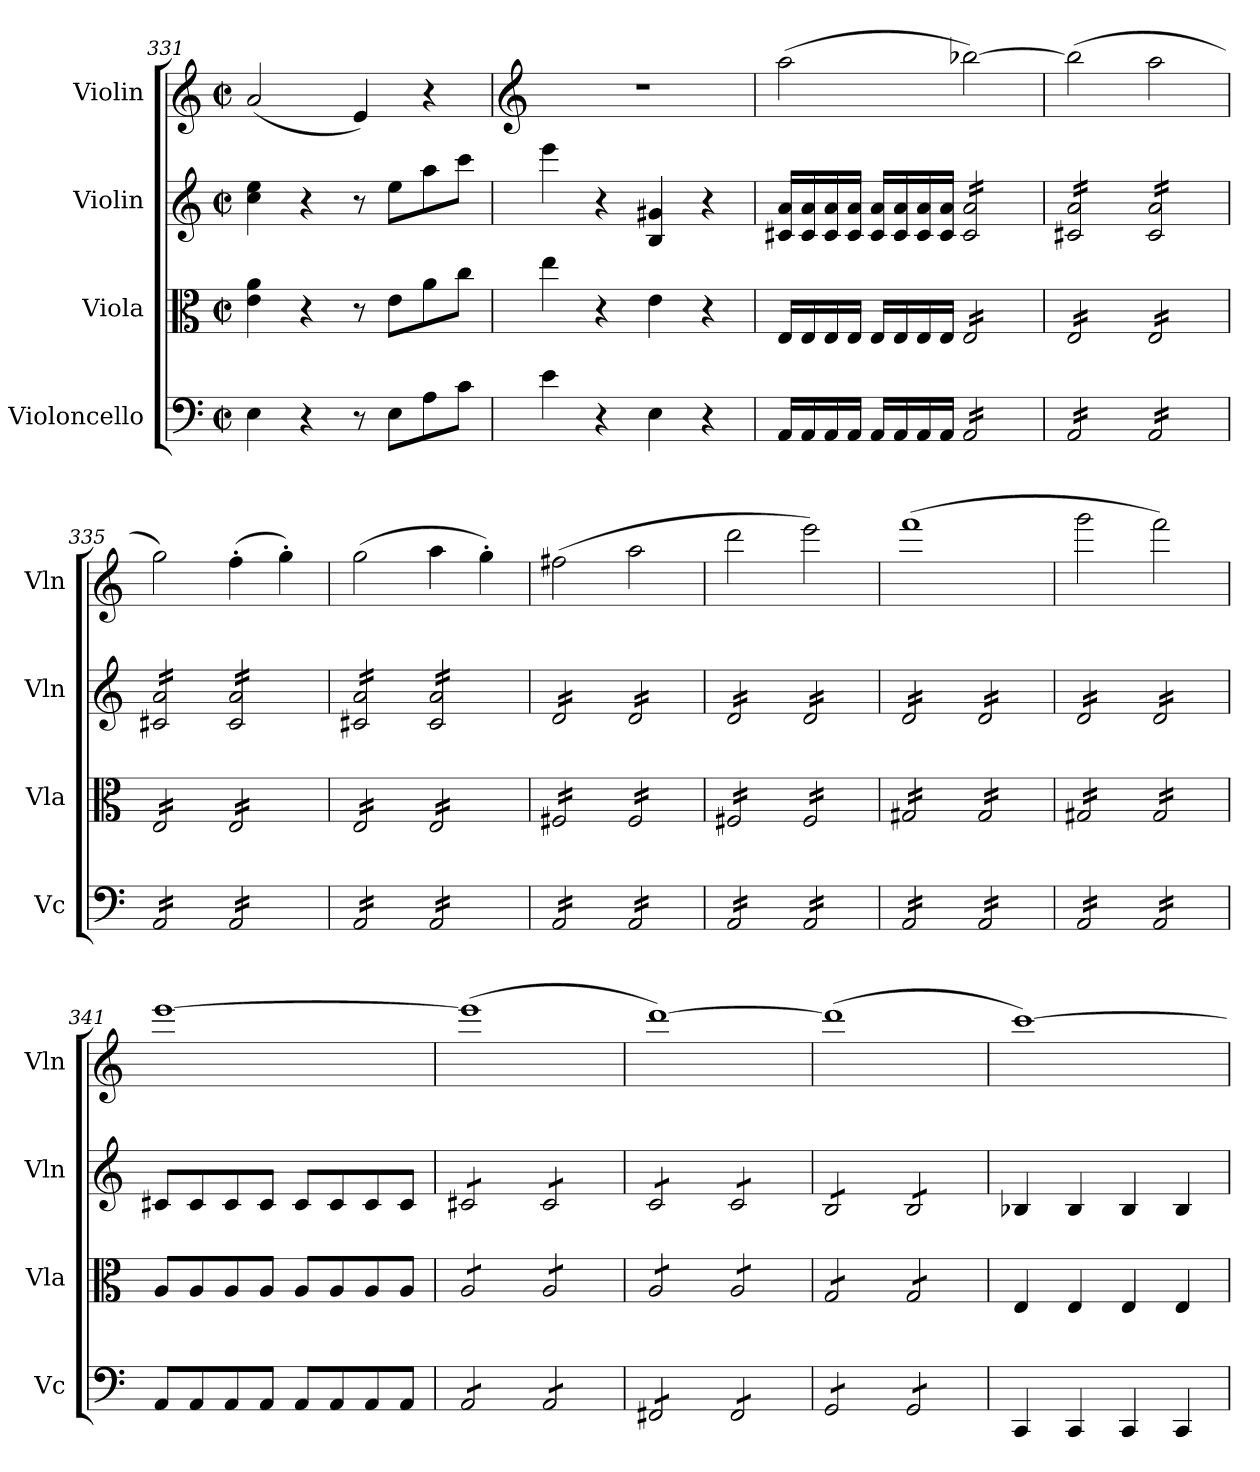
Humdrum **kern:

**kern	**kern	**kern	**kern
*part4	*part3	*part2	*part1
*staff4	*staff3	*staff2	*staff1
*I"Violoncello	*I"Viola	*I"Violin	*I"Violin
*I'Vc	*I'Vla	*I'Vln	*I'Vln
*clefF4	*clefC3	*clefG2	*clefG2
*k[]	*k[]	*k[]	*k[]
*M2/2	*M2/2	*M2/2	*M2/2
*met(c|)	*met(c|)	*met(c|)	*met(c|)
=331	=331	=331	=331
4E\	4e\ 4a\	4cc\ 4ee\	(2a/
4r	4r	4r	.
8r	8r	8r	4e/)
8E\L	8e\L	8ee\L	.
8A\	8a\	8aa\	4r
8c\J	8cc\J	8ccc\J	.
=332	=332	=332	=332
*	*	*	*clefG2
4e\	4ee\	4eee\	1r
4r	4r	4r	.
4E\	4e\	4B/ 4g#X/	.
4r	4r	4r	.
=333	=333	=333	=333
16AA/LL	16E/LL	16c#X/ 16a/LL	(2aa\
16AA/	16E/	16c#/ 16a/	.
16AA/	16E/	16c#/ 16a/	.
16AA/JJ	16E/JJ	16c#/ 16a/JJ	.
16AA/LL	16E/LL	16c#/ 16a/LL	.
16AA/	16E/	16c#/ 16a/	.
16AA/	16E/	16c#/ 16a/	.
16AA/JJ	16E/JJ	16c#/ 16a/JJ	.
*tremolo	*	*	*
*	*tremolo	*	*
*	*	*tremolo	*
16AA/LL	16E/LL	16c#/ 16a/LL	[2bb-X\)
16AA/	16E/	16c#/ 16a/	.
16AA/	16E/	16c#/ 16a/	.
16AA/	16E/	16c#/ 16a/	.
16AA/	16E/	16c#/ 16a/	.
16AA/	16E/	16c#/ 16a/	.
16AA/	16E/	16c#/ 16a/	.
16AA/JJ	16E/JJ	16c#/ 16a/JJ	.
=334	=334	=334	=334
16AA/LL	16E/LL	16c#X/ 16a/LL	(2bb-\]
16AA/	16E/	16c#X/ 16a/	.
16AA/	16E/	16c#X/ 16a/	.
16AA/	16E/	16c#X/ 16a/	.
16AA/	16E/	16c#X/ 16a/	.
16AA/	16E/	16c#X/ 16a/	.
16AA/	16E/	16c#X/ 16a/	.
16AA/JJ	16E/JJ	16c#X/ 16a/JJ	.
16AA/LL	16E/LL	16c#/ 16a/LL	2aa\
16AA/	16E/	16c#/ 16a/	.
16AA/	16E/	16c#/ 16a/	.
16AA/	16E/	16c#/ 16a/	.
16AA/	16E/	16c#/ 16a/	.
16AA/	16E/	16c#/ 16a/	.
16AA/	16E/	16c#/ 16a/	.
16AA/JJ	16E/JJ	16c#/ 16a/JJ	.
=335	=335	=335	=335
16AA/LL	16E/LL	16c#X/ 16a/LL	2gg\)
16AA/	16E/	16c#X/ 16a/	.
16AA/	16E/	16c#X/ 16a/	.
16AA/	16E/	16c#X/ 16a/	.
16AA/	16E/	16c#X/ 16a/	.
16AA/	16E/	16c#X/ 16a/	.
16AA/	16E/	16c#X/ 16a/	.
16AA/JJ	16E/JJ	16c#X/ 16a/JJ	.
16AA/LL	16E/LL	16c#/ 16a/LL	(4ff'\
16AA/	16E/	16c#/ 16a/	.
16AA/	16E/	16c#/ 16a/	.
16AA/	16E/	16c#/ 16a/	.
16AA/	16E/	16c#/ 16a/	4gg'\)
16AA/	16E/	16c#/ 16a/	.
16AA/	16E/	16c#/ 16a/	.
16AA/JJ	16E/JJ	16c#/ 16a/JJ	.
=336	=336	=336	=336
16AA/LL	16E/LL	16c#X/ 16a/LL	(2gg\
16AA/	16E/	16c#X/ 16a/	.
16AA/	16E/	16c#X/ 16a/	.
16AA/	16E/	16c#X/ 16a/	.
16AA/	16E/	16c#X/ 16a/	.
16AA/	16E/	16c#X/ 16a/	.
16AA/	16E/	16c#X/ 16a/	.
16AA/JJ	16E/JJ	16c#X/ 16a/JJ	.
16AA/LL	16E/LL	16c#/ 16a/LL	4aa\
16AA/	16E/	16c#/ 16a/	.
16AA/	16E/	16c#/ 16a/	.
16AA/	16E/	16c#/ 16a/	.
16AA/	16E/	16c#/ 16a/	4gg'\)
16AA/	16E/	16c#/ 16a/	.
16AA/	16E/	16c#/ 16a/	.
16AA/JJ	16E/JJ	16c#/ 16a/JJ	.
=337	=337	=337	=337
16AA/LL	16F#X/LL	16d/LL	(2ff#X\
16AA/	16F#X/	16d/	.
16AA/	16F#X/	16d/	.
16AA/	16F#X/	16d/	.
16AA/	16F#X/	16d/	.
16AA/	16F#X/	16d/	.
16AA/	16F#X/	16d/	.
16AA/JJ	16F#X/JJ	16d/JJ	.
16AA/LL	16F#/LL	16d/LL	2aa\
16AA/	16F#/	16d/	.
16AA/	16F#/	16d/	.
16AA/	16F#/	16d/	.
16AA/	16F#/	16d/	.
16AA/	16F#/	16d/	.
16AA/	16F#/	16d/	.
16AA/JJ	16F#/JJ	16d/JJ	.
=338	=338	=338	=338
16AA/LL	16F#X/LL	16d/LL	2ddd\
16AA/	16F#X/	16d/	.
16AA/	16F#X/	16d/	.
16AA/	16F#X/	16d/	.
16AA/	16F#X/	16d/	.
16AA/	16F#X/	16d/	.
16AA/	16F#X/	16d/	.
16AA/JJ	16F#X/JJ	16d/JJ	.
16AA/LL	16F#/LL	16d/LL	2eee\)
16AA/	16F#/	16d/	.
16AA/	16F#/	16d/	.
16AA/	16F#/	16d/	.
16AA/	16F#/	16d/	.
16AA/	16F#/	16d/	.
16AA/	16F#/	16d/	.
16AA/JJ	16F#/JJ	16d/JJ	.
=339	=339	=339	=339
16AA/LL	16G#X/LL	16d/LL	(1fff
16AA/	16G#X/	16d/	.
16AA/	16G#X/	16d/	.
16AA/	16G#X/	16d/	.
16AA/	16G#X/	16d/	.
16AA/	16G#X/	16d/	.
16AA/	16G#X/	16d/	.
16AA/JJ	16G#X/JJ	16d/JJ	.
16AA/LL	16G#/LL	16d/LL	.
16AA/	16G#/	16d/	.
16AA/	16G#/	16d/	.
16AA/	16G#/	16d/	.
16AA/	16G#/	16d/	.
16AA/	16G#/	16d/	.
16AA/	16G#/	16d/	.
16AA/JJ	16G#/JJ	16d/JJ	.
=340	=340	=340	=340
16AA/LL	16G#X/LL	16d/LL	2ggg\
16AA/	16G#X/	16d/	.
16AA/	16G#X/	16d/	.
16AA/	16G#X/	16d/	.
16AA/	16G#X/	16d/	.
16AA/	16G#X/	16d/	.
16AA/	16G#X/	16d/	.
16AA/JJ	16G#X/JJ	16d/JJ	.
16AA/LL	16G#/LL	16d/LL	2fff\)
16AA/	16G#/	16d/	.
16AA/	16G#/	16d/	.
16AA/	16G#/	16d/	.
16AA/	16G#/	16d/	.
16AA/	16G#/	16d/	.
16AA/	16G#/	16d/	.
16AA/JJ	16G#/JJ	16d/JJ	.
*	*	*Xtremolo	*
*	*Xtremolo	*	*
*Xtremolo	*	*	*
=341	=341	=341	=341
8AA/L	8A/L	8c#X/L	[1eee
8AA/	8A/	8c#/	.
8AA/	8A/	8c#/	.
8AA/J	8A/J	8c#/J	.
8AA/L	8A/L	8c#/L	.
8AA/	8A/	8c#/	.
8AA/	8A/	8c#/	.
8AA/J	8A/J	8c#/J	.
=342	=342	=342	=342
*tremolo	*	*	*
*	*tremolo	*	*
*	*	*tremolo	*
8AA/L	8A/L	8c#X/L	(>1eee]
8AA/	8A/	8c#X/	.
8AA/	8A/	8c#X/	.
8AA/J	8A/J	8c#X/J	.
8AA/L	8A/L	8c#/L	.
8AA/	8A/	8c#/	.
8AA/	8A/	8c#/	.
8AA/J	8A/J	8c#/J	.
=343	=343	=343	=343
8FF#X/L	8A/L	8c/L	[1ddd)
8FF#X/	8A/	8c/	.
8FF#X/	8A/	8c/	.
8FF#X/J	8A/J	8c/J	.
8FF#/L	8A/L	8c/L	.
8FF#/	8A/	8c/	.
8FF#/	8A/	8c/	.
8FF#/J	8A/J	8c/J	.
=344	=344	=344	=344
8GG/L	8G/L	8B/L	(>1ddd]
8GG/	8G/	8B/	.
8GG/	8G/	8B/	.
8GG/J	8G/J	8B/J	.
8GG/L	8G/L	8B/L	.
8GG/	8G/	8B/	.
8GG/	8G/	8B/	.
8GG/J	8G/J	8B/J	.
*	*	*Xtremolo	*
*	*Xtremolo	*	*
*Xtremolo	*	*	*
=345	=345	=345	=345
4CC/	4E/	4B-X/	[1ccc)
4CC/	4E/	4B-/	.
4CC/	4E/	4B-/	.
4CC/	4E/	4B-/	.
=	=	=	=
*-	*-	*-	*-
